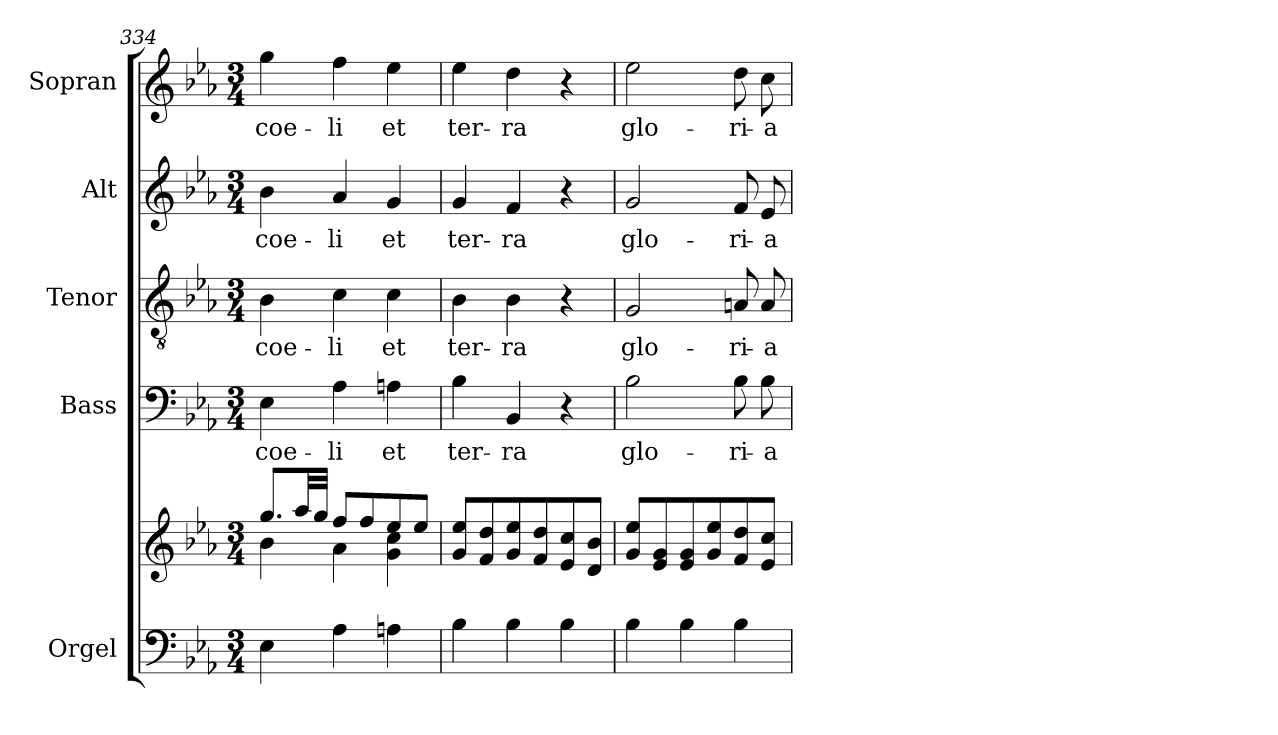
**kern	**kern	**kern	**text	**kern	**text	**kern	**text	**kern	**text
*part5	*part5	*part4	*part4	*part3	*part3	*part2	*part2	*part1	*part1
*staff6	*staff5	*staff4	*staff4	*staff3	*staff3	*staff2	*staff2	*staff1	*staff1
*I"Orgel	*	*I"Bass	*	*I"Tenor	*	*I"Alt	*	*I"Sopran	*
*I'Org.	*	*I'B.	*	*I'T.	*	*I'A.	*	*I'S.	*
*clefF4	*clefG2	*clefF4	*	*clefGv2	*	*clefG2	*	*clefG2	*
*k[b-e-a-]	*k[b-e-a-]	*k[b-e-a-]	*	*k[b-e-a-]	*	*k[b-e-a-]	*	*k[b-e-a-]	*
*E-:	*E-:	*E-:	*	*E-:	*	*E-:	*	*E-:	*
*M3/4	*M3/4	*M3/4	*	*M3/4	*	*M3/4	*	*M3/4	*
=334	=334	=334	=334	=334	=334	=334	=334	=334	=334
*	*^	*	*	*	*	*	*	*	*
!	!	!	!	!LO:LY:b	!	!LO:LY:b	!	!LO:LY:b	!	!LO:LY:b
4E-\	8.gg/L	4b-\	4E-\	coe-	4B-\	coe-	4b-\	coe-	4gg\	coe-
.	32aa-/LL	.	.	.	.	.	.	.	.	.
.	32gg/JJJ	.	.	.	.	.	.	.	.	.
!	!	!	!	!LO:LY:b	!	!LO:LY:b	!	!LO:LY:b	!	!LO:LY:b
4A-\	8ff/L	4a-\	4A-\	-li	4c\	-li	4a-/	-li	4ff\	-li
.	8ff/	.	.	.	.	.	.	.	.	.
!	!	!	!	!LO:LY:b	!	!LO:LY:b	!	!LO:LY:b	!	!LO:LY:b
4An\	8ee-/	4g\ 4cc\	4An\	et	4c\	et	4g/	et	4ee-\	et
.	8ee-/J	.	.	.	.	.	.	.	.	.
*	*v	*v	*	*	*	*	*	*	*	*
=335	=335	=335	=335	=335	=335	=335	=335	=335	=335
!	!	!	!LO:LY:b	!	!LO:LY:b	!	!LO:LY:b	!	!LO:LY:b
4B-\	8g/ 8ee-/L	4B-\	ter-	4B-\	ter-	4g/	ter-	4ee-\	ter-
.	8f/ 8dd/	.	.	.	.	.	.	.	.
!	!	!	!LO:LY:b	!	!LO:LY:b	!	!LO:LY:b	!	!LO:LY:b
4B-\	8g/ 8ee-/	4BB-/	-ra	4B-\	-ra	4f/	-ra	4dd\	-ra
.	8f/ 8dd/	.	.	.	.	.	.	.	.
4B-\	8e-/ 8cc/	4r	.	4r	.	4r	.	4r	.
.	8d/ 8b-/J	.	.	.	.	.	.	.	.
=336	=336	=336	=336	=336	=336	=336	=336	=336	=336
!	!	!	!LO:LY:b	!	!LO:LY:b	!	!LO:LY:b	!	!LO:LY:b
4B-\	8g/ 8ee-/L	2B-\	glo-	2G/	glo-	2g/	glo-	2ee-\	glo-
.	8e-/ 8g/	.	.	.	.	.	.	.	.
4B-\	8e-/ 8g/	.	.	.	.	.	.	.	.
.	8g/ 8ee-/	.	.	.	.	.	.	.	.
!	!	!	!LO:LY:b	!	!LO:LY:b	!	!LO:LY:b	!	!LO:LY:b
4B-\	8f/ 8dd/	8B-\	-ri-	8An/	-ri-	8f/	-ri-	8dd\	-ri-
!	!	!	!LO:LY:b	!	!LO:LY:b	!	!LO:LY:b	!	!LO:LY:b
.	8e-/ 8cc/J	8B-\	-a	8A/	-a	8e-/	-a	8cc\	-a
=	=	=	=	=	=	=	=	=	=
*-	*-	*-	*-	*-	*-	*-	*-	*-	*-
